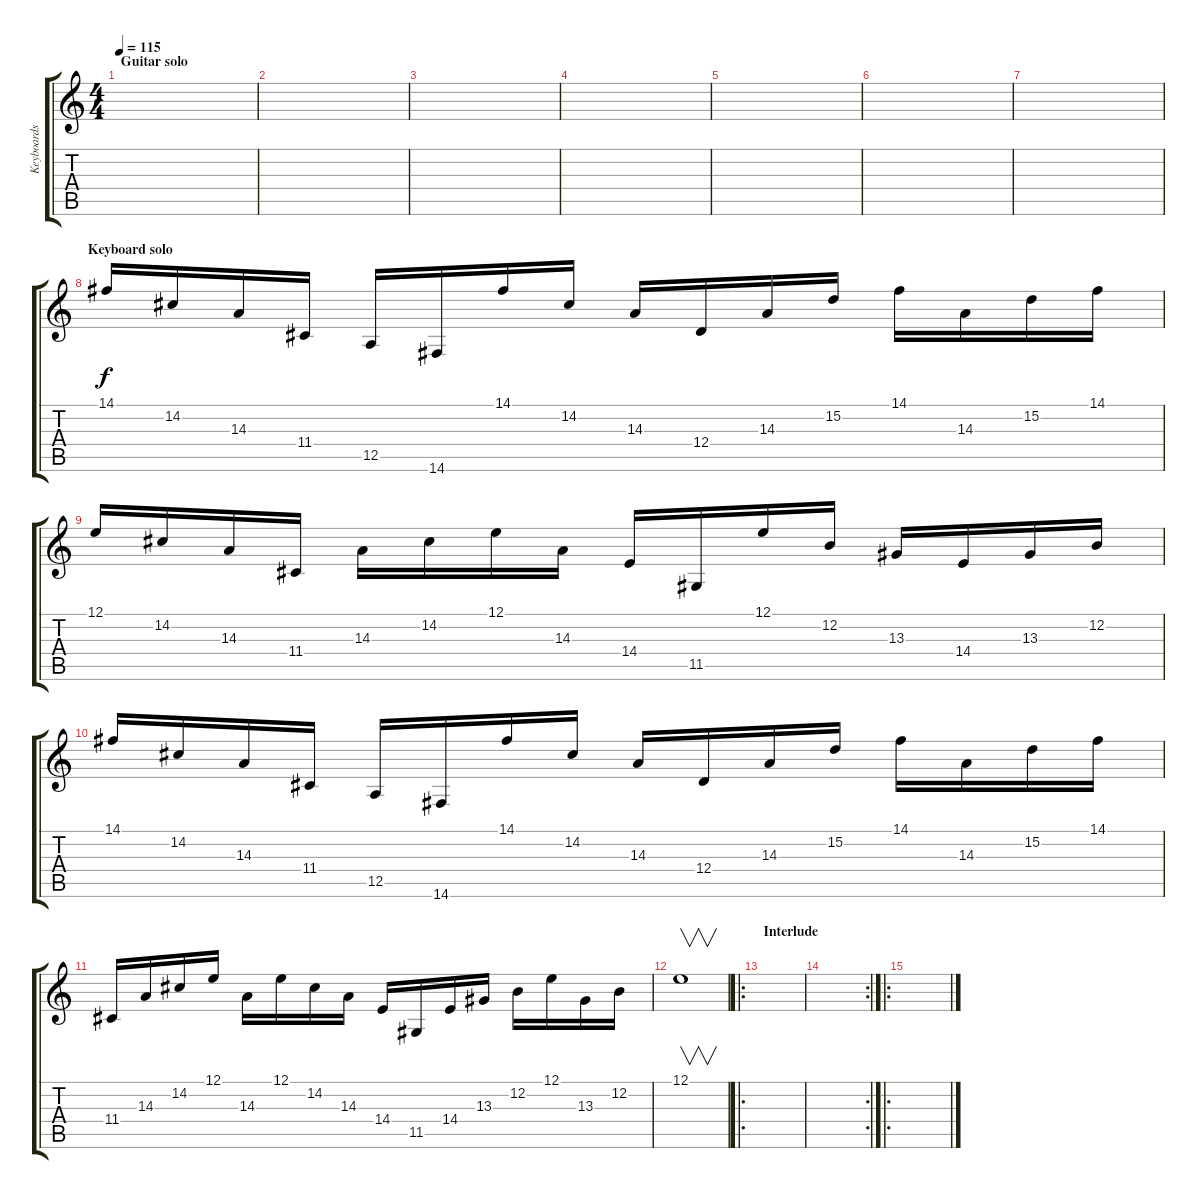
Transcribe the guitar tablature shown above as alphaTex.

\track ("Keyboards 1" "Keyboards ") {instrument fx5brightness}
\staff {score tabs}
\tuning (E4 B3 G3 D3 A2 E2) {hide}
\ts (4 4)
\section ("" "Guitar solo ")
\tempo 115
\clef g2
\ks c
|
|
|
|
|
|
|
\section ("" "Keyboard solo")
14.1.16{dy f balance 16 instrument fx5brightness} 14.2.16 14.3.16 11.4.16 12.5.16 14.6.16 14.1.16 14.2.16 14.3.16 12.4.16 14.3.16 15.2.16 14.1.16 14.3.16 15.2.16 14.1.16 |
12.1.16 14.2.16 14.3.16 11.4.16 14.3.16 14.2.16 12.1.16 14.3.16 14.4.16 11.5.16 12.1.16 12.2.16 13.3.16 14.4.16 13.3.16 12.2.16 |
14.1.16 14.2.16 14.3.16 11.4.16 12.5.16 14.6.16 14.1.16 14.2.16 14.3.16 12.4.16 14.3.16 15.2.16 14.1.16 14.3.16 15.2.16 14.1.16 |
11.4.16 14.3.16 14.2.16 12.1.16 14.3.16 12.1.16 14.2.16 14.3.16 14.4.16 11.5.16 14.4.16 13.3.16 12.2.16 12.1.16 13.3.16 12.2.16 |
12.1.1{v} |
\ro
\section ("" "Interlude")
|
\rc 2
|
\ro
